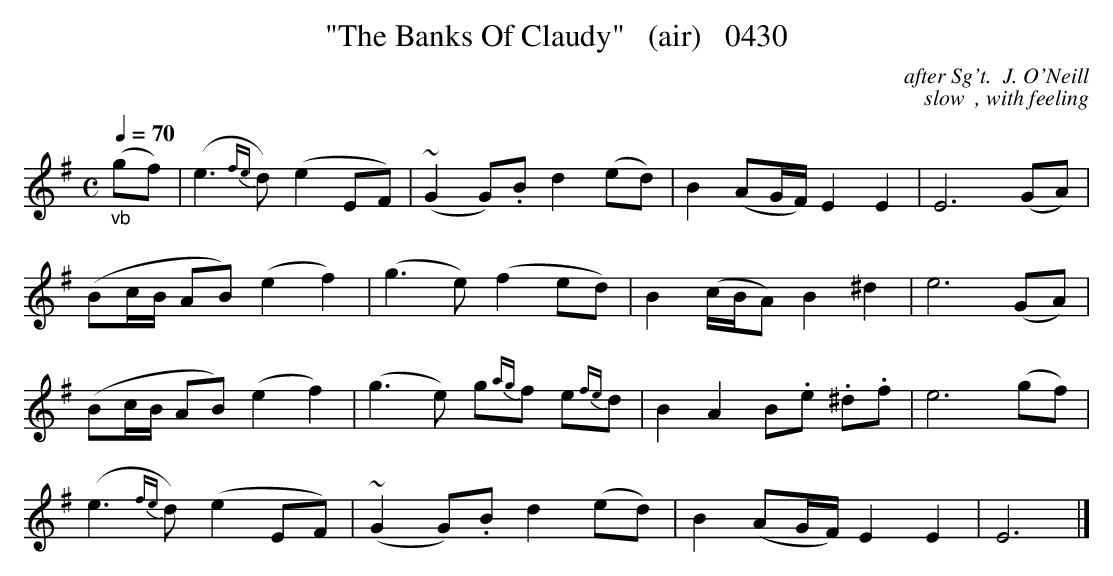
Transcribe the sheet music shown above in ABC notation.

X:1
T: "The Banks Of Claudy"   (air)   0430
C:after Sg't.  J. O'Neill
C:slow  , with feeling
Q:1/4=70
M:C
L:1/8
K:G
"_vb"(gf)|(e3{fe}d) (e2EF)|(~G2G).B d2(ed)|B2(AG/2F/2) E2E2|E6(GA)|
(Bc/2B/2 AB) (e2f2)|(g3e) (f2ed)|B2(c/2B/2A) B2^d2|e6(GA)|
(Bc/2B/2 AB) (e2f2)|(g3e) g{ag}f e{fe}d|B2A2B.e .^d.f|e6(gf)|
(e3{fe}d) (e2EF)|(~G2G).B d2(ed)|B2(AG/2F/2) E2E2|E6|]
